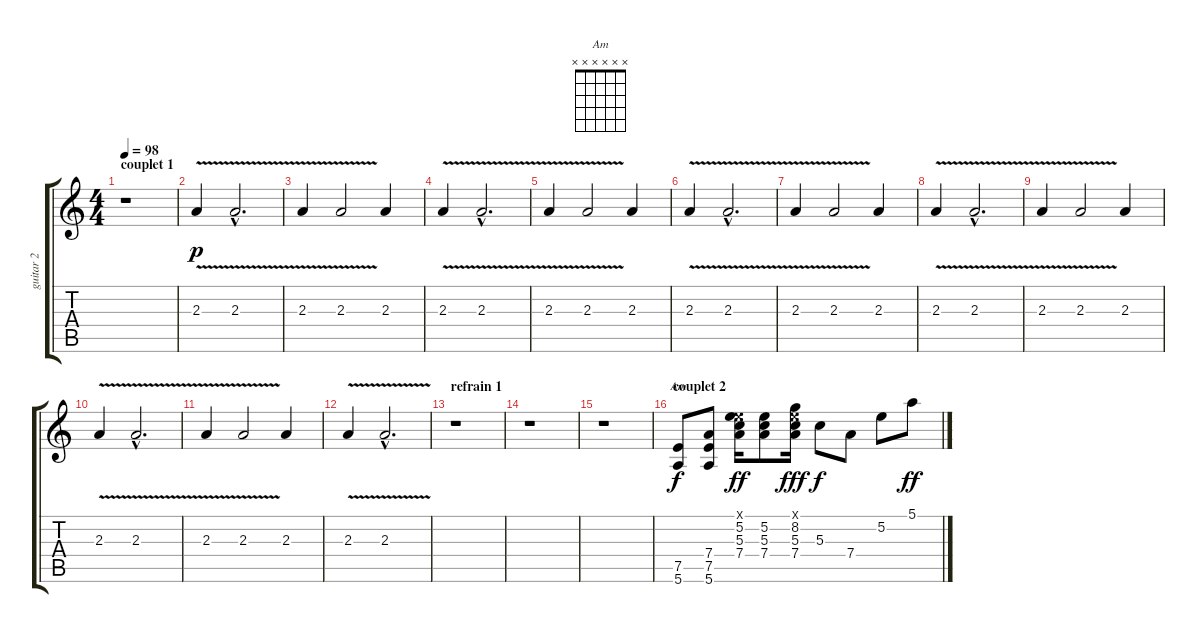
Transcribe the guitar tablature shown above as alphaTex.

\track ("guitar 2" "guitar 2") {instrument acousticguitarsteel}
\staff {score tabs}
\tuning (E4 B3 G3 D3 A2 E2) {hide}
\chord ("Am" x x x x x x)
\ts (4 4)
\section ("" "couplet 1")
\tempo 98
\clef g2
\ks c
r.1{dy p instrument acousticguitarsteel} |
2.3{v}.4 2.3{v hac}.2{d} |
2.3{v}.4 2.3{v}.2 2.3.4 |
2.3{v}.4 2.3{v hac}.2{d} |
2.3{v}.4 2.3{v}.2 2.3.4 |
2.3{v}.4 2.3{v hac}.2{d} |
2.3{v}.4 2.3{v}.2 2.3.4 |
2.3{v}.4 2.3{v hac}.2{d} |
2.3{v}.4 2.3{v}.2 2.3.4 |
2.3{v}.4 2.3{v hac}.2{d} |
2.3{v}.4 2.3{v}.2 2.3.4 |
2.3{v}.4 2.3{v hac}.2{d} |
\section ("" "refrain 1")
r.1 |
r.1 |
r.1 |
\section ("" "couplet 2")
(7.5 5.6).8{ch "Am" dy f} (7.4 7.5 5.6).8 (0.1{x} 5.2 5.3 7.4).16{dy ff} (5.2 5.3 7.4).8 (0.1{x} 8.2 5.3 7.4).16{dy fff} 5.3.8{dy f} 7.4.8 5.2.8 5.1.8{dy ff}
